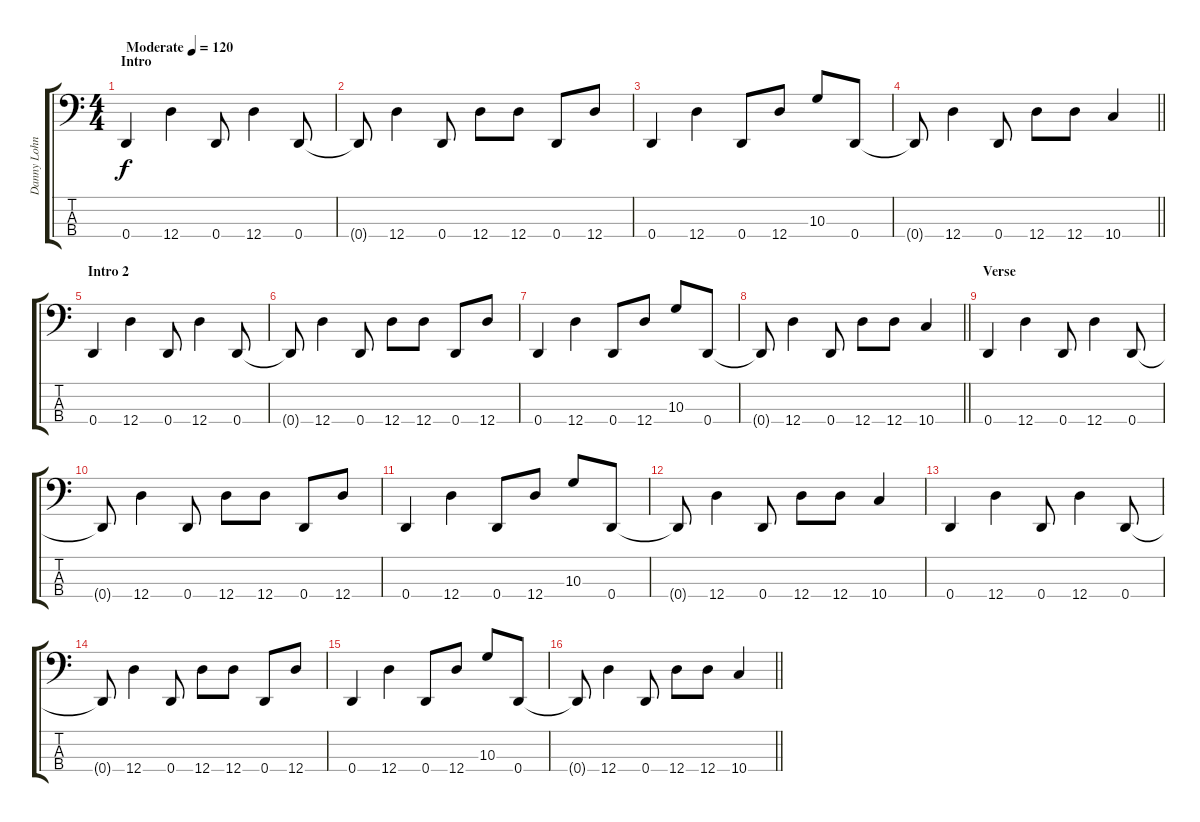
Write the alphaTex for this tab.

\track ("Danny Lohner" "Danny Lohn") {instrument synthbass2}
\staff {score tabs}
\tuning (G2 D2 A1 D1) {hide}
\ts (4 4)
\section ("" "Intro")
\tempo (120 "Moderate")
\clef f4
\ks c
0.4.4{dy f instrument synthbass2} 12.4.4 0.4.8 12.4.4 0.4.8 |
0.4{t}.8 12.4.4 0.4.8 12.4.8 12.4.8 0.4.8 12.4.8 |
0.4.4 12.4.4 0.4.8 12.4.8 10.3.8 0.4.8 |
\barLineRight lightlight
0.4{t}.8 12.4.4 0.4.8 12.4.8 12.4.8 10.4.4 |
\section ("" "Intro 2")
0.4.4 12.4.4 0.4.8 12.4.4 0.4.8 |
0.4{t}.8 12.4.4 0.4.8 12.4.8 12.4.8 0.4.8 12.4.8 |
0.4.4 12.4.4 0.4.8 12.4.8 10.3.8 0.4.8 |
\barLineRight lightlight
0.4{t}.8 12.4.4 0.4.8 12.4.8 12.4.8 10.4.4 |
\section ("" "Verse")
0.4.4 12.4.4 0.4.8 12.4.4 0.4.8 |
0.4{t}.8 12.4.4 0.4.8 12.4.8 12.4.8 0.4.8 12.4.8 |
0.4.4 12.4.4 0.4.8 12.4.8 10.3.8 0.4.8 |
0.4{t}.8 12.4.4 0.4.8 12.4.8 12.4.8 10.4.4 |
0.4.4 12.4.4 0.4.8 12.4.4 0.4.8 |
0.4{t}.8 12.4.4 0.4.8 12.4.8 12.4.8 0.4.8 12.4.8 |
0.4.4 12.4.4 0.4.8 12.4.8 10.3.8 0.4.8 |
\barLineRight lightlight
0.4{t}.8 12.4.4 0.4.8 12.4.8 12.4.8 10.4.4
